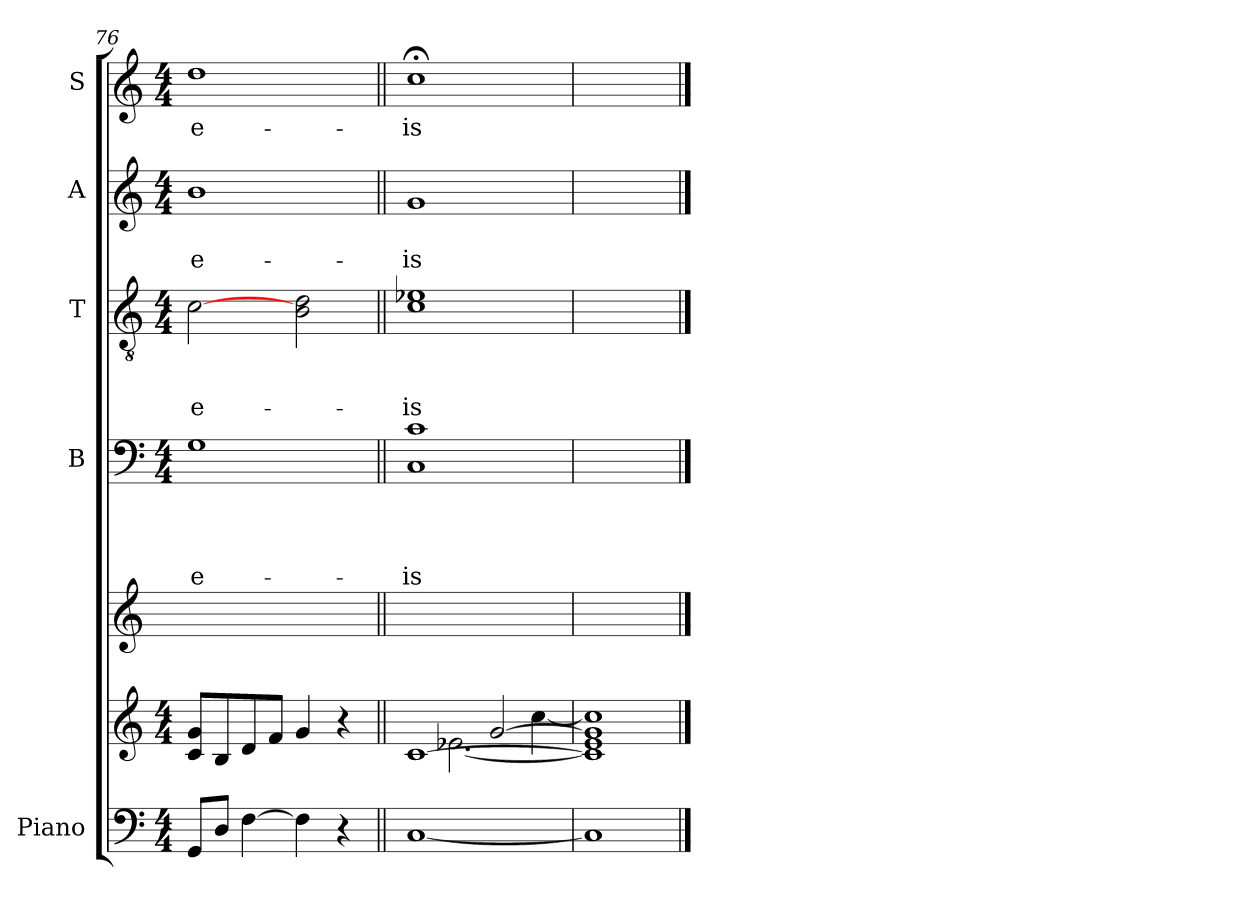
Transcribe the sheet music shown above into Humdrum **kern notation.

**kern	**kern	**kern	**kern	**text	**text	**text	**text	**kern	**text	**text	**text	**kern	**text	**text	**kern	**text
*part6	*part6	*part5	*part4	*part4	*part4	*part4	*part4	*part3	*part3	*part3	*part3	*part2	*part2	*part2	*part1	*part1
*staff7	*staff6	*staff5	*staff4	*staff4	*staff4	*staff4	*staff4	*staff3	*staff3	*staff3	*staff3	*staff2	*staff2	*staff2	*staff1	*staff1
*I"Piano	*	*	*I"B	*	*	*	*	*I"T	*	*	*	*I"A	*	*	*I"S	*
*	*	*	*I'B	*	*	*	*	*I'T	*	*	*	*I'A	*	*	*I'S	*
*clefF4	*clefG2	*clefG2	*clefF4	*	*	*	*	*clefGv2	*	*	*	*clefG2	*	*	*clefG2	*
*k[]	*k[]	*k[]	*k[]	*	*	*	*	*k[]	*	*	*	*k[]	*	*	*k[]	*
*a:	*a:	*a:	*a:	*	*	*	*	*a:	*	*	*	*a:	*	*	*a:	*
*M4/4	*M4/4	*	*M4/4	*	*	*	*	*M4/4	*	*	*	*M4/4	*	*	*M4/4	*
=76	=76	=76	=76	=76	=76	=76	=76	=76	=76	=76	=76	=76	=76	=76	=76	=76
!	!	!	!	!	!	!	!LO:LY:b	!	!	!	!LO:LY:b	!	!	!LO:LY:b	!	!LO:LY:b
8GG/L	8c/ 8g/L	1ryy	1G	.	.	.	e-	[2c\	.	.	e-	1b	.	e-	1dd	e-
8D/J	8B/	.	.	.	.	.	.	.	.	.	.	.	.	.	.	.
[4F\	8d/	.	.	.	.	.	.	.	.	.	.	.	.	.	.	.
.	8f/J	.	.	.	.	.	.	.	.	.	.	.	.	.	.	.
4F\]	4g/	.	.	.	.	.	.	2B\ 2d\	.	.	.	.	.	.	.	.
4r	4r	.	.	.	.	.	.	.	.	.	.	.	.	.	.	.
=77||	=77||	=77||	=77||	=77||	=77||	=77||	=77||	=77||	=77||	=77||	=77||	=77||	=77||	=77||	=77||	=77||
*	*^	*	*	*	*	*	*	*	*	*	*	*	*	*	*	*
*	*	*^	*	*	*	*	*	*	*	*	*	*	*	*	*	*	*
*	*	*	*^	*	*	*	*	*	*	*	*	*	*	*	*	*	*	*
!	!	!	!	!	!	!	!	!	!	!LO:LY:b	!	!	!	!LO:LY:b	!	!	!LO:LY:b	!	!LO:LY:b
[1C	[>1c	4ryy	2ryy	2.ryy	1ryy	1C 1c	.	.	.	-is	1c 1e-X	.	.	-is	1g	.	-is	1cc;<	-is
.	.	[<2.e-X\	.	.	.	.	.	.	.	.	.	.	.	.	.	.	.	.	.
.	.	.	[2g/	.	.	.	.	.	.	.	.	.	.	.	.	.	.	.	.
.	.	.	.	[4cc\	.	.	.	.	.	.	.	.	.	.	.	.	.	.	.
=78	=78	=78	=78	=78	=78	=78	=78	=78	=78	=78	=78	=78	=78	=78	=78	=78	=78	=78	=78
1C]	1c]	1e-]	1g]	1cc]	1ryy	1ryy	.	.	.	.	1ryy	.	.	.	1ryy	.	.	1ryy	.
*	*v	*v	*v	*v	*	*	*	*	*	*	*	*	*	*	*	*	*	*	*
==	==	==	==	==	==	==	==	==	==	==	==	==	==	==	==	==
*-	*-	*-	*-	*-	*-	*-	*-	*-	*-	*-	*-	*-	*-	*-	*-	*-
